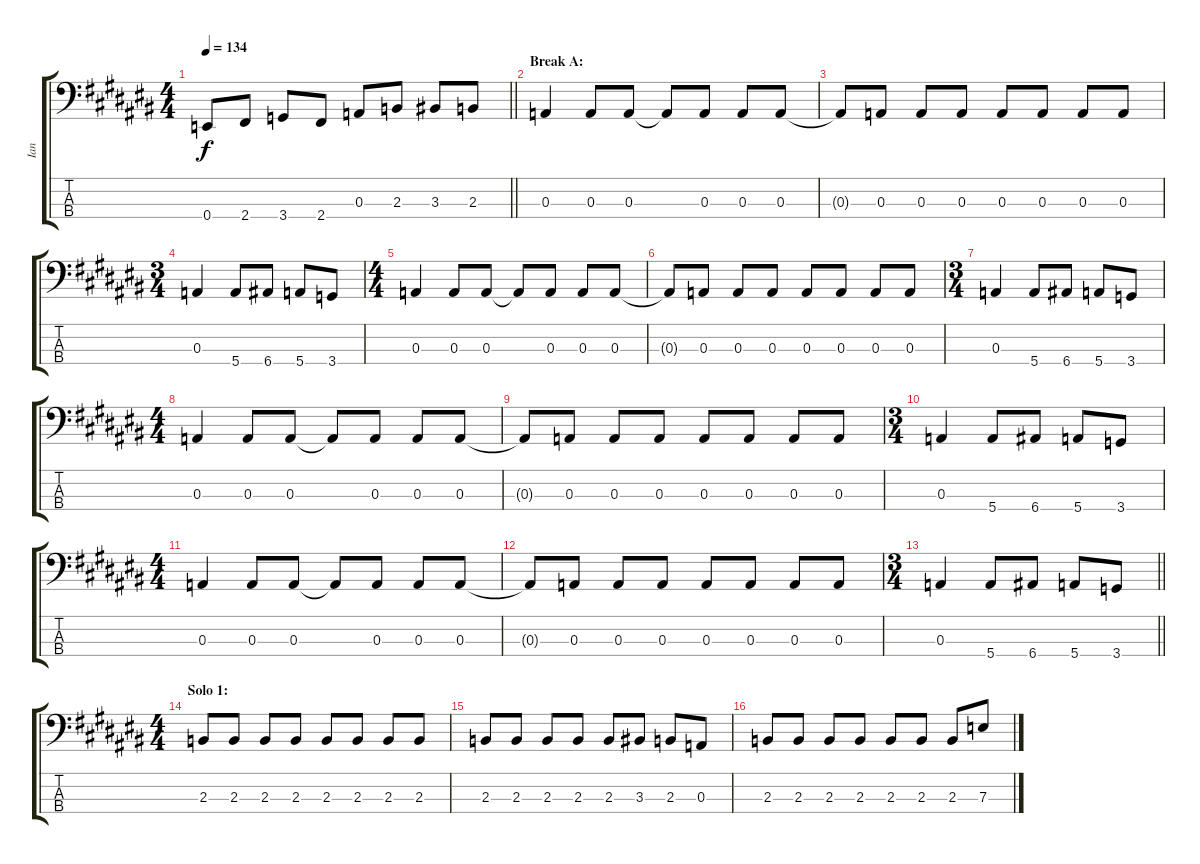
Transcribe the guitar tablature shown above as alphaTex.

\track ("Ian" "Ian") {instrument electricbassfinger}
\staff {score tabs}
\tuning (G2 D2 A1 E1) {hide}
\ts (4 4)
\tempo 134
\clef f4
\barLineRight lightlight
\ks c#
0.4.8{dy f} 2.4.8 3.4.8 2.4.8 0.3.8 2.3.8 3.3.8 2.3.8 |
\section ("" "Break A:")
0.3.4 0.3.8 0.3.8 0.3{t}.8 0.3.8 0.3.8 0.3.8 |
0.3{t}.8 0.3.8 0.3.8 0.3.8 0.3.8 0.3.8 0.3.8 0.3.8 |
\ts (3 4)
0.3.4 5.4.8 6.4.8 5.4.8 3.4.8 |
\ts (4 4)
0.3.4 0.3.8 0.3.8 0.3{t}.8 0.3.8 0.3.8 0.3.8 |
0.3{t}.8 0.3.8 0.3.8 0.3.8 0.3.8 0.3.8 0.3.8 0.3.8 |
\ts (3 4)
0.3.4 5.4.8 6.4.8 5.4.8 3.4.8 |
\ts (4 4)
0.3.4 0.3.8 0.3.8 0.3{t}.8 0.3.8 0.3.8 0.3.8 |
0.3{t}.8 0.3.8 0.3.8 0.3.8 0.3.8 0.3.8 0.3.8 0.3.8 |
\ts (3 4)
0.3.4 5.4.8 6.4.8 5.4.8 3.4.8 |
\ts (4 4)
0.3.4 0.3.8 0.3.8 0.3{t}.8 0.3.8 0.3.8 0.3.8 |
0.3{t}.8 0.3.8 0.3.8 0.3.8 0.3.8 0.3.8 0.3.8 0.3.8 |
\ts (3 4)
\barLineRight lightlight
0.3.4 5.4.8 6.4.8 5.4.8 3.4.8 |
\ts (4 4)
\section ("" "Solo 1:")
2.3.8 2.3.8 2.3.8 2.3.8 2.3.8 2.3.8 2.3.8 2.3.8 |
2.3.8 2.3.8 2.3.8 2.3.8 2.3.8 3.3.8 2.3.8 0.3.8 |
2.3.8 2.3.8 2.3.8 2.3.8 2.3.8 2.3.8 2.3.8 7.3.8
